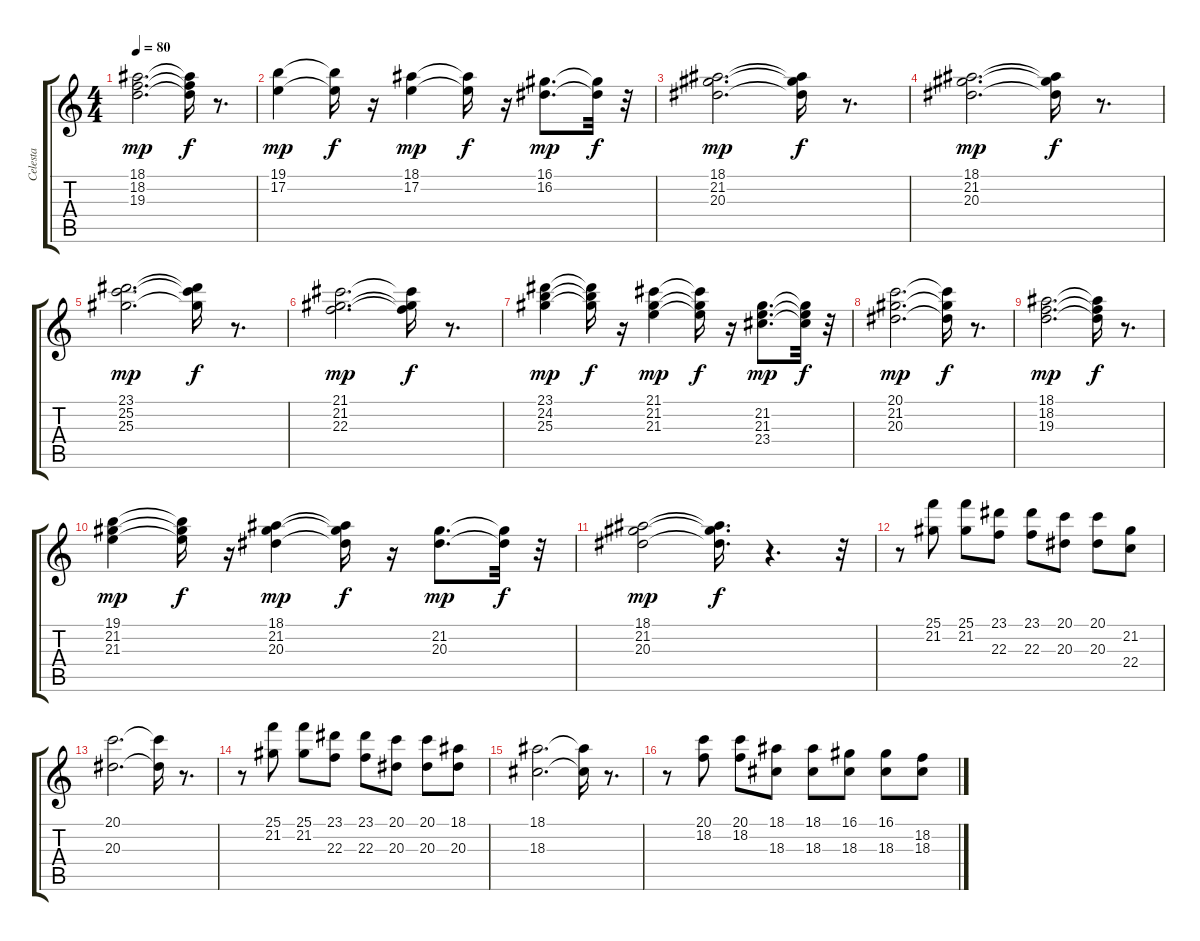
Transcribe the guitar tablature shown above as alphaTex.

\track ("Celesta" "Celesta") {instrument celesta}
\staff {score tabs}
\tuning (E4 B3 G3 D3 A2 E2) {hide}
\ts (4 4)
\tempo 80
\clef g2
\ks c
(18.1 18.2 19.3).2{d dy mp} (18.1{t} 18.2{t} 19.3{t}).16{dy f} r.8{d} |
(19.1 17.2).4{dy mp} (19.1{t} 17.2{t}).16{dy f} r.16 (18.1 17.2).4{dy mp} (18.1{t} 17.2{t}).16{dy f} r.16 (16.1 16.2).8{d dy mp} (16.1{t} 16.2{t}).32{dy f} r.32 |
(18.1 21.2 20.3).2{d dy mp} (18.1{t} 21.2{t} 20.3{t}).16{dy f} r.8{d} |
(18.1 21.2 20.3).2{d dy mp} (18.1{t} 21.2{t} 20.3{t}).16{dy f} r.8{d} |
(23.1 25.2 25.3).2{d dy mp} (23.1{t} 25.2{t} 25.3{t}).16{dy f} r.8{d} |
(21.1 21.2 22.3).2{d dy mp} (21.1{t} 21.2{t} 22.3{t}).16{dy f} r.8{d} |
(23.1 24.2 25.3).4{dy mp} (23.1{t} 24.2{t} 25.3{t}).16{dy f} r.16 (21.1 21.2 21.3).4{dy mp} (21.1{t} 21.2{t} 21.3{t}).16{dy f} r.16 (21.2 21.3 23.4).8{d dy mp} (21.2{t} 21.3{t} 23.4{t}).32{dy f} r.32 |
(20.1 21.2 20.3).2{d dy mp} (20.1{t} 21.2{t} 20.3{t}).16{dy f} r.8{d} |
(18.1 18.2 19.3).2{d dy mp} (18.1{t} 18.2{t} 19.3{t}).16{dy f} r.8{d} |
(19.1 21.2 21.3).4{dy mp} (19.1{t} 21.2{t} 21.3{t}).16{dy f} r.16 (18.1 21.2 20.3).4{dy mp} (18.1{t} 21.2{t} 20.3{t}).16{dy f} r.16 (21.2 20.3).8{d dy mp} (21.2{t} 20.3{t}).32{dy f} r.32 |
(18.1 21.2 20.3).2{dy mp} (18.1{t} 21.2{t} 20.3{t}).16{d dy f} r.4{d} r.32 |
r.8 (25.1 21.2).8 (25.1 21.2).8 (23.1 22.3).8 (23.1 22.3).8 (20.1 20.3).8 (20.1 20.3).8 (21.2 22.4).8 |
(20.1 20.3).2{d} (20.1{t} 20.3{t}).16 r.8{d} |
r.8 (25.1 21.2).8 (25.1 21.2).8 (23.1 22.3).8 (23.1 22.3).8 (20.1 20.3).8 (20.1 20.3).8 (18.1 20.3).8 |
(18.1 18.3).2{d} (18.1{t} 18.3{t}).16 r.8{d} |
r.8 (20.1 18.2).8 (20.1 18.2).8 (18.1 18.3).8 (18.1 18.3).8 (16.1 18.3).8 (16.1 18.3).8 (18.2 18.3).8
